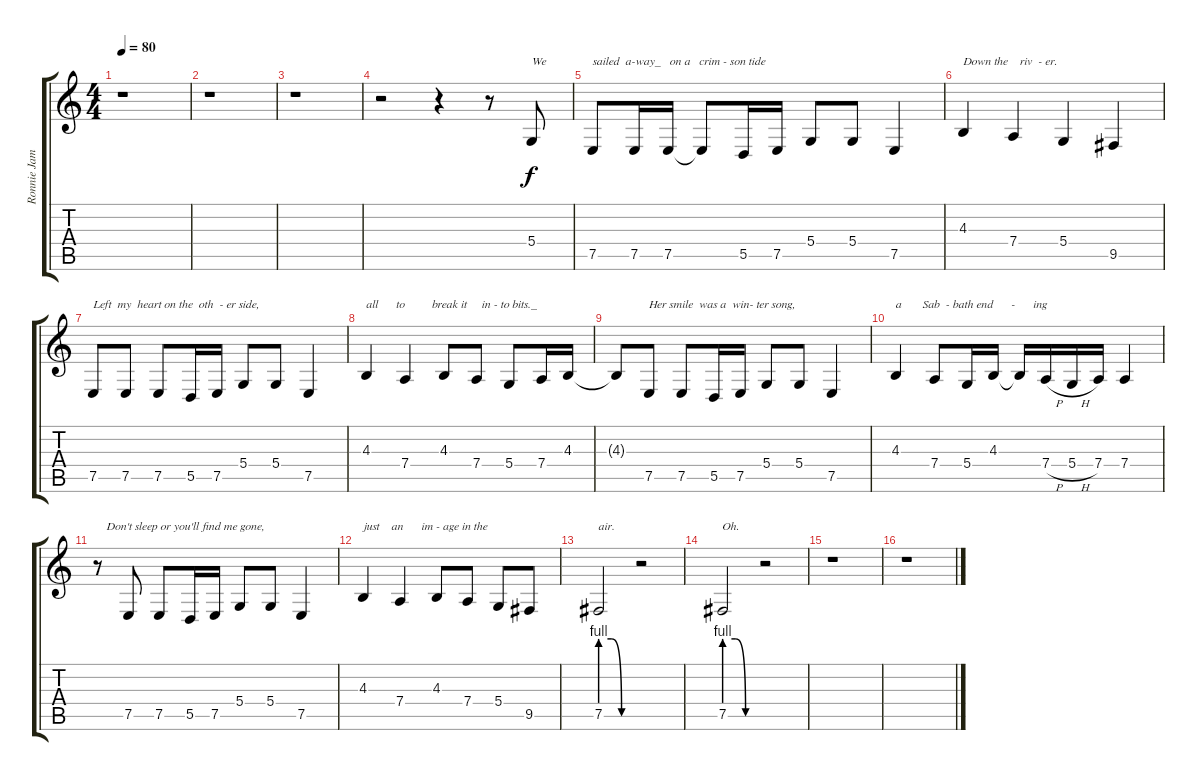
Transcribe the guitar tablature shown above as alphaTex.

\track ("Ronnie James Dio (vocals)" "Ronnie Jam") {instrument lead6voice}
\staff {score tabs}
\tuning (E4 B3 G3 D3 A2 E2) {hide}
\ts (4 4)
\tempo 80
\clef g2
\ks c
r.1{dy f} |
r.1 |
r.1 |
r.2 r.4 r.8 5.4.8{txt "We"} |
7.5.8{txt "sailed  a-way_   on a   crim - son tide"} 7.5.16 7.5.16 7.5{t}.8 5.5.16 7.5.16 5.4.8 5.4.8 7.5.4 |
4.3.4{txt "Down the    riv  - er."} 7.4.4 5.4.4 9.5.4 |
7.5.8{txt "Left  my  heart on the  oth  - er side,"} 7.5.8 7.5.8 5.5.16 7.5.16 5.4.8 5.4.8 7.5.4 |
4.3.4{txt "all      to         break it     in - to bits._"} 7.4.4 4.3.8 7.4.8 5.4.8 7.4.16 4.3.16 |
4.3{t}.8 7.5.8{txt "Her smile  was a  win- ter song,"} 7.5.8 5.5.16 7.5.16 5.4.8 5.4.8 7.5.4 |
4.3.4{txt "a       Sab  - bath end      -      ing"} 7.4.8 5.4.16 4.3.16 4.3{t}.16 7.4{h}.16 5.4{h}.16 7.4.16 7.4.4 |
r.8{txt "   Don't sleep or you'll find me gone,"} 7.5.8 7.5.8 5.5.16 7.5.16 5.4.8 5.4.8 7.5.4 |
4.3.4{txt "just    an      im - age in the"} 7.4.4 4.3.8 7.4.8 5.4.8 9.5.8 |
7.5{be (custom 0 4 20 4 40 0 60 0)}.2{txt "air."} r.2 |
7.5{be (custom 0 4 20 4 40 0 60 0)}.2{txt "Oh."} r.2 |
r.1 |
r.1
